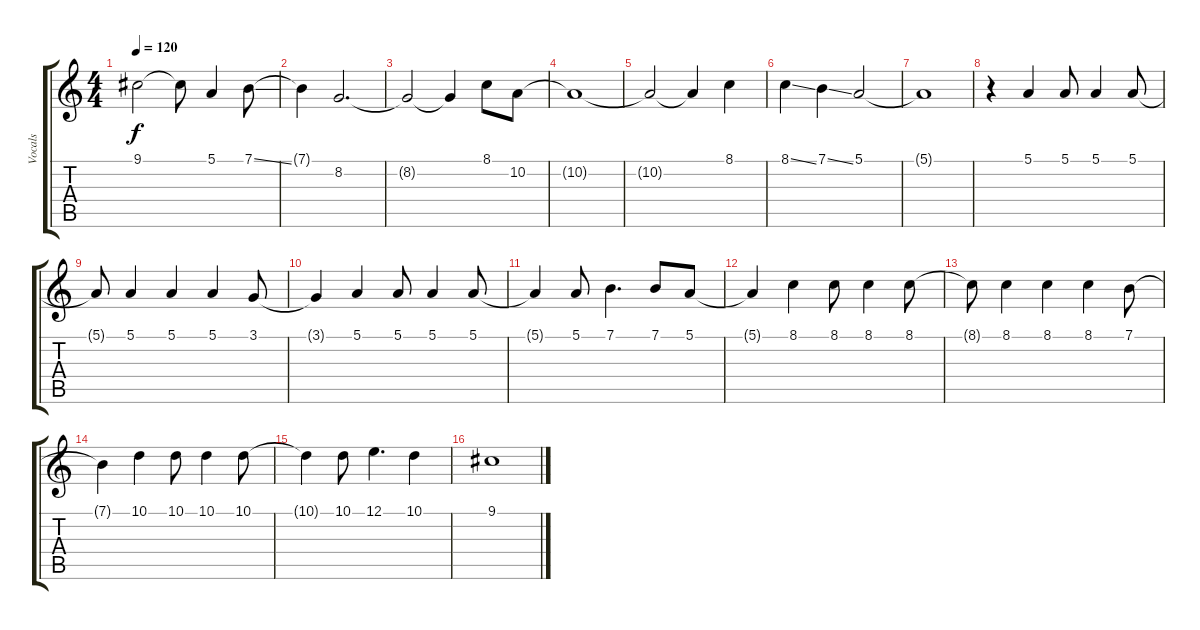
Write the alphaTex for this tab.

\track ("Vocals" "Vocals") {instrument trumpet}
\staff {score tabs}
\tuning (E4 B3 G3 D3 A2 E2) {hide}
\ts (4 4)
\tempo 120
\clef g2
\ks c
9.1{t}.2{dy f} 9.1{t}.8 5.1.4 7.1{ss}.8 |
7.1{t}.4 8.2.2{d} |
8.2{t}.2 8.2{t}.4 8.1.8 10.2.8 |
10.2{t}.1 |
10.2{t}.2 10.2{t}.4 8.1.4 |
8.1{ss}.4 7.1{ss}.4 5.1.2 |
5.1{t}.1 |
r.4 5.1.4 5.1.8 5.1.4 5.1.8 |
5.1{t}.8 5.1.4 5.1.4 5.1.4 3.1.8 |
3.1{t}.4 5.1.4 5.1.8 5.1.4 5.1.8 |
5.1{t}.4 5.1.8 7.1.4{d} 7.1.8 5.1.8 |
5.1{t}.4 8.1.4 8.1.8 8.1.4 8.1.8 |
8.1{t}.8 8.1.4 8.1.4 8.1.4 7.1.8 |
7.1{t}.4 10.1.4 10.1.8 10.1.4 10.1.8 |
10.1{t}.4 10.1.8 12.1.4{d} 10.1.4 |
9.1.1
